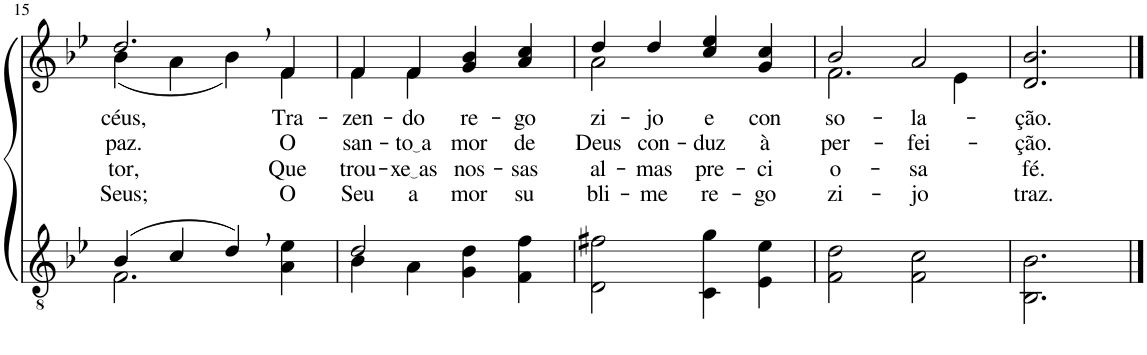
**kern	**kern	**text	**text	**text	**text
*part2	*part1	*part1	*part1	*part1	*part1
*staff2	*staff1	*staff1	*staff1	*staff1	*staff1
*I"Parte III e IV	*I"Parte I e II	*	*	*	*
!!LO:PB:g=z
*clefGv2	*clefG2	*	*	*	*
*Trd3c5	*Trd3c5	*	*	*	*
*k[b-e-]	*k[b-e-]	*	*	*	*
*M4/4	*M4/4	*	*	*	*
=15	=15	=15	=15	=15	=15
*^	*^	*	*	*	*
!	!	!	!	!LO:LY:b	!LO:LY:b	!LO:LY:b	!LO:LY:b
4B-/	2.F\	2.dd,/	(4b-\	céus,	paz.	-tor,	Seus;
4c/	.	.	4a\	.	.	.	.
4d,/	.	.	4b-\)	.	.	.	.
!	!	!	!	!LO:LY:b	!LO:LY:b	!LO:LY:b	!LO:LY:b
4ryy	4A\ 4e-\	4f/	4f\	Tra-	O	Que	O
=16	=16	=16	=16	=16	=16	=16	=16
!	!	!	!	!LO:LY:b	!LO:LY:b	!LO:LY:b	!LO:LY:b
2d/	4B-\	4f/	4f\	-zen-	san-	trou-	Seu
!	!	!	!	!LO:LY:b	!LO:LY:b	!LO:LY:b	!LO:LY:b
.	4A\	4f/	4f\	-do	to a	xe as	a-
!	!	!	!	!LO:LY:b	!LO:LY:b	!LO:LY:b	!LO:LY:b
2ryy	4G\ 4d\	4g/ 4b-/	2ryy	re-	-mor	nos-	-mor
!	!	!	!	!LO:LY:b	!LO:LY:b	!LO:LY:b	!LO:LY:b
.	4F\ 4f\	4a/ 4cc/	.	-go-	de	-sas	su-
=17	=17	=17	=17	=17	=17	=17	=17
!	!	!	!	!LO:LY:b	!LO:LY:b	!LO:LY:b	!LO:LY:b
*v	*v	*	*	*	*	*	*
2D\ 2f#X\	4dd/	2a\	-zi-	Deus	al-	-bli-
!	!	!	!LO:LY:b	!LO:LY:b	!LO:LY:b	!LO:LY:b
.	4dd/	.	-jo	con-	-mas	-me
!	!	!	!LO:LY:b	!LO:LY:b	!LO:LY:b	!LO:LY:b
4C\ 4g\	4cc/ 4ee-/	2ryy	e	-duz	pre-	re-
!	!	!	!LO:LY:b	!LO:LY:b	!LO:LY:b	!LO:LY:b
4E-\ 4e-\	4g/ 4cc/	.	con-	à	-ci-	-go-
=18	=18	=18	=18	=18	=18	=18
!	!	!	!LO:LY:b	!LO:LY:b	!LO:LY:b	!LO:LY:b
2F\ 2d\	2b-/	2.f\	-so-	per-	-o-	-zi-
!	!	!	!LO:LY:b	!LO:LY:b	!LO:LY:b	!LO:LY:b
2F\ 2c\	2a/	.	-la-	-fei-	-sa	-jo
.	.	4e-\	.	.	.	.
=19	=19	=19	=19	=19	=19	=19
!	!	!	!LO:LY:b	!LO:LY:b	!LO:LY:b	!LO:LY:b
*	*v	*v	*	*	*	*
2.BB-\ 2.B-\	2.d/ 2.b-/	-ção.	-ção.	fé.	traz.
==	==	==	==	==	==
*-	*-	*-	*-	*-	*-
